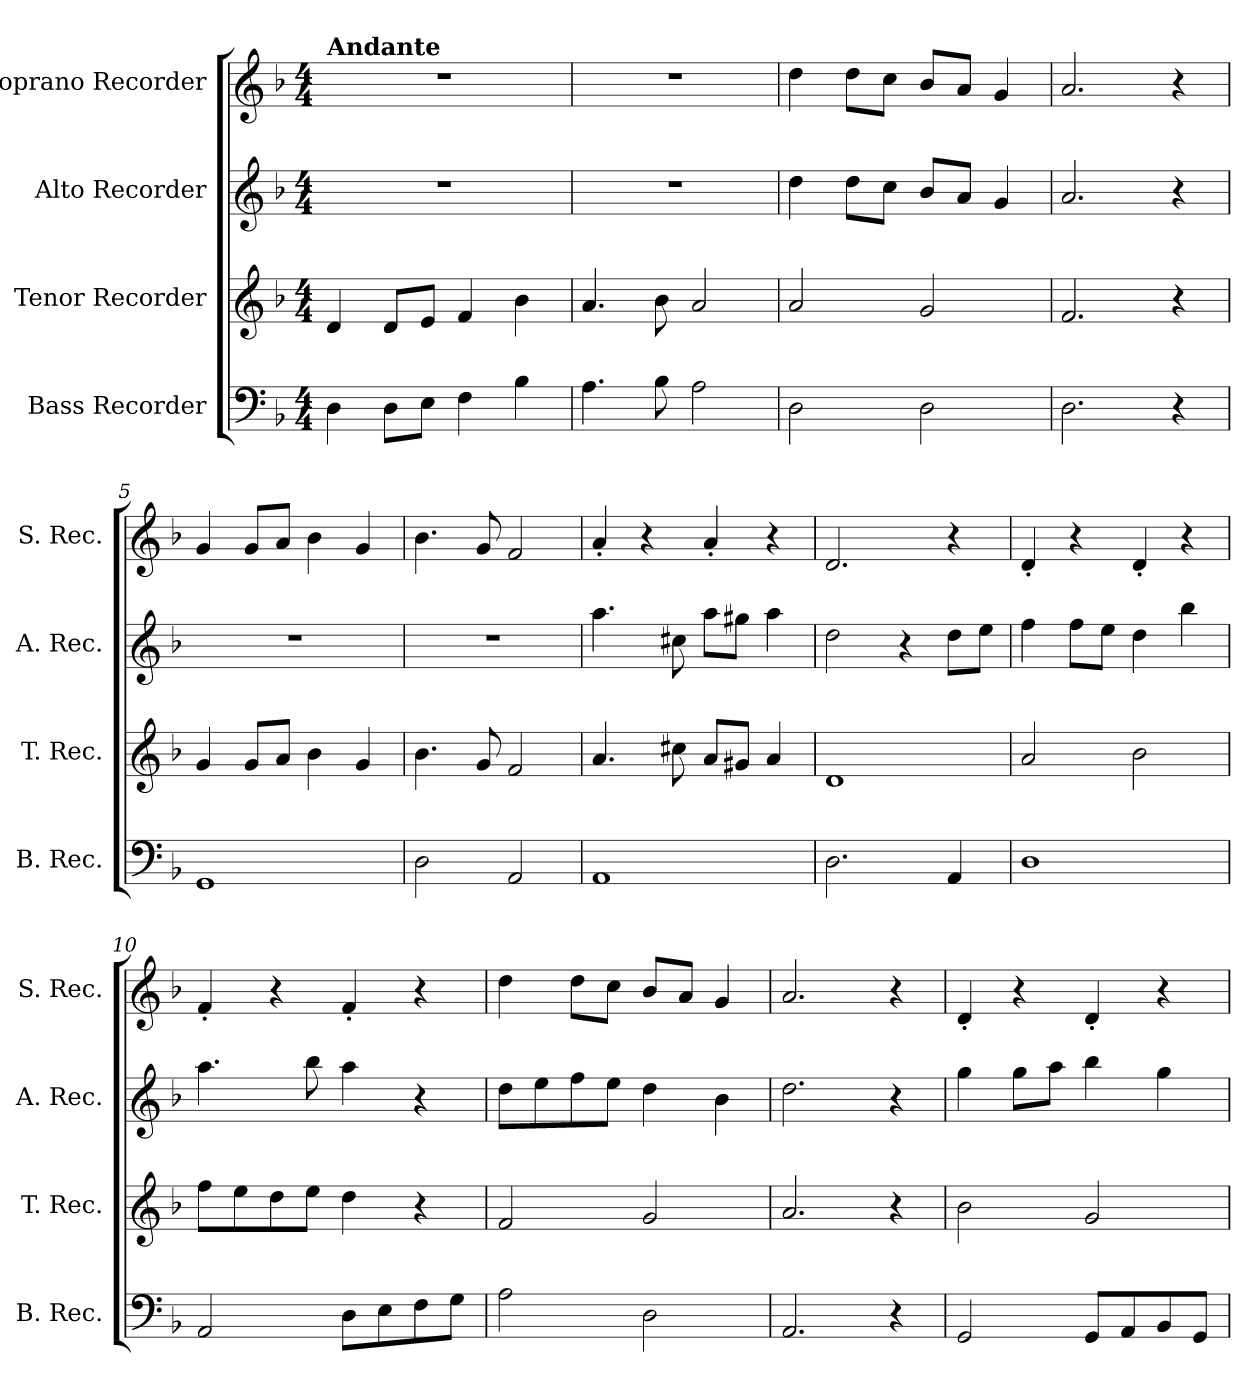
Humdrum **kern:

**kern	**kern	**kern	**kern
*part4	*part3	*part2	*part1
*staff4	*staff3	*staff2	*staff1
*I"Bass Recorder	*I"Tenor Recorder	*I"Alto Recorder	*I"Soprano Recorder
*I'B. Rec.	*I'T. Rec.	*I'A. Rec.	*I'S. Rec.
*clefF4	*clefG2	*clefG2	*clefG2
*ITrd-7c-12	*	*	*ITrd-7c-12
*k[b-]	*k[b-]	*k[b-]	*k[b-]
*d:	*d:	*d:	*d:
*M4/4	*M4/4	*M4/4	*M4/4
*MM80	*MM80	*MM80	*MM80
=1	=1	=1	=1
!	!	!	!LO:TX:a:B:t=Andante
4d\	4d/	1r	1r
8d\L	8d/L	.	.
8e\J	8e/J	.	.
4f\	4f/	.	.
4b-\	4b-\	.	.
=2	=2	=2	=2
4.a\	4.a/	1r	1r
8b-\	8b-\	.	.
2a\	2a/	.	.
=3	=3	=3	=3
2d\	2a/	4dd\	4ddd\
.	.	8dd\L	8ddd\L
.	.	8cc\J	8ccc\J
2d\	2g/	8b-/L	8bb-/L
.	.	8a/J	8aa/J
.	.	4g/	4gg/
=4	=4	=4	=4
2.d\	2.f/	2.a/	2.aa/
4r	4r	4r	4r
=5	=5	=5	=5
1G	4g/	1r	4gg/
.	8g/L	.	8gg/L
.	8a/J	.	8aa/J
.	4b-\	.	4bb-\
.	4g/	.	4gg/
=6	=6	=6	=6
2d\	4.b-\	1r	4.bb-\
.	8g/	.	8gg/
2A/	2f/	.	2ff/
!!LO:LB:g=z
=7	=7	=7	=7
1A	4.a/	4.aa\	4aa'</
.	.	.	4r
.	8cc#X\	8cc#X\	.
.	8a/L	8aa\L	4aa'</
.	8g#X/J	8gg#X\J	.
.	4a/	4aa\	4r
=8	=8	=8	=8
2.d\	1d	2dd\	2.dd/
.	.	4r	.
4A/	.	8dd\L	4r
.	.	8ee\J	.
=9	=9	=9	=9
1d	2a/	4ff\	4dd'</
.	.	8ff\L	4r
.	.	8ee\J	.
.	2b-\	4dd\	4dd'</
.	.	4bb-\	4r
=10	=10	=10	=10
2A/	8ff\L	4.aa\	4ff'</
.	8ee\	.	.
.	8dd\	.	4r
.	8ee\J	8bb-\	.
8d\L	4dd\	4aa\	4ff'</
8e\	.	.	.
8f\	4r	4r	4r
8g\J	.	.	.
=11	=11	=11	=11
2a\	2f/	8dd\L	4ddd\
.	.	8ee\	.
.	.	8ff\	8ddd\L
.	.	8ee\J	8ccc\J
2d\	2g/	4dd\	8bb-/L
.	.	.	8aa/J
.	.	4b-\	4gg/
=12	=12	=12	=12
2.A/	2.a/	2.dd\	2.aa/
4r	4r	4r	4r
!!LO:LB:g=z
=13	=13	=13	=13
2G/	2b-\	4gg\	4dd'</
.	.	8gg\L	4r
.	.	8aa\J	.
8G/L	2g/	4bb-\	4dd'</
8A/	.	.	.
8B-/	.	4gg\	4r
8G/J	.	.	.
=	=	=	=
*-	*-	*-	*-
